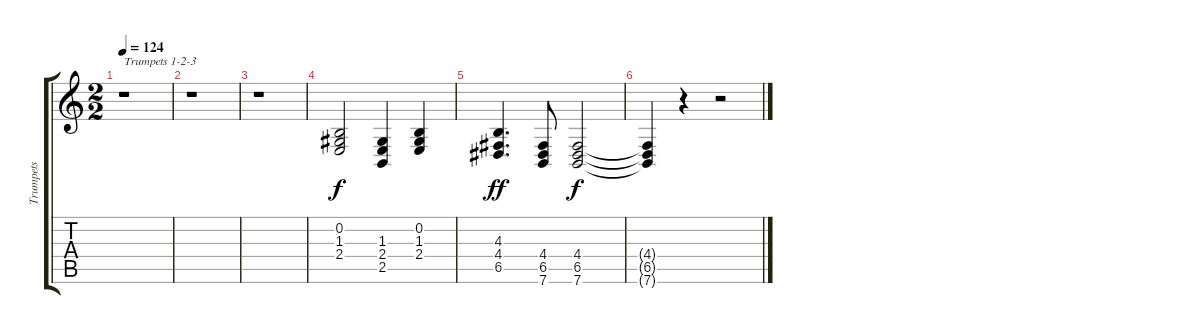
\track ("Trumpets" "Trumpets") {instrument trumpet}
\staff {score tabs}
\tuning (E4 B3 G3 D3 A2 E2) {hide}
\ts (2 2)
\tempo 124
\clef g2
\ks c
r.1{txt "Trumpets 1-2-3" dy f instrument trumpet} |
r.1 |
r.1 |
(0.2 1.3 2.4).2 (1.3 2.4 2.5).4 (0.2 1.3 2.4).4 |
(4.3 4.4 6.5).4{d dy ff} (4.4 6.5 7.6).8 (4.4 6.5 7.6).2{dy f} |
(4.4{t} 6.5{t} 7.6{t}).4 r.4 r.2
